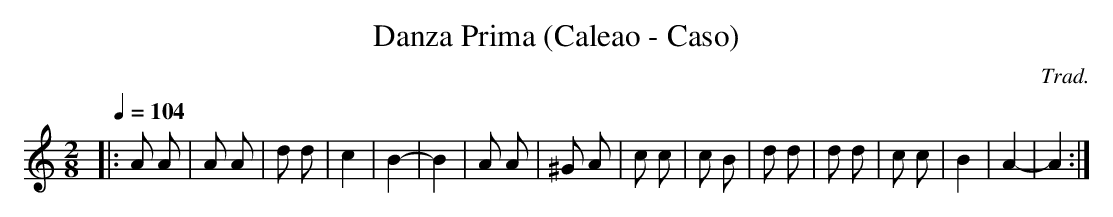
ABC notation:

X:1
T:Danza Prima (Caleao - Caso)
C:Trad.
M:2/8
L:1/8
Q:1/4=104
K:Am
|: A A|A A|d d|c2|B2-|B2|A A|^G A|c c|c B|d d|d d|c c|B2-|A2-|A2 :|
